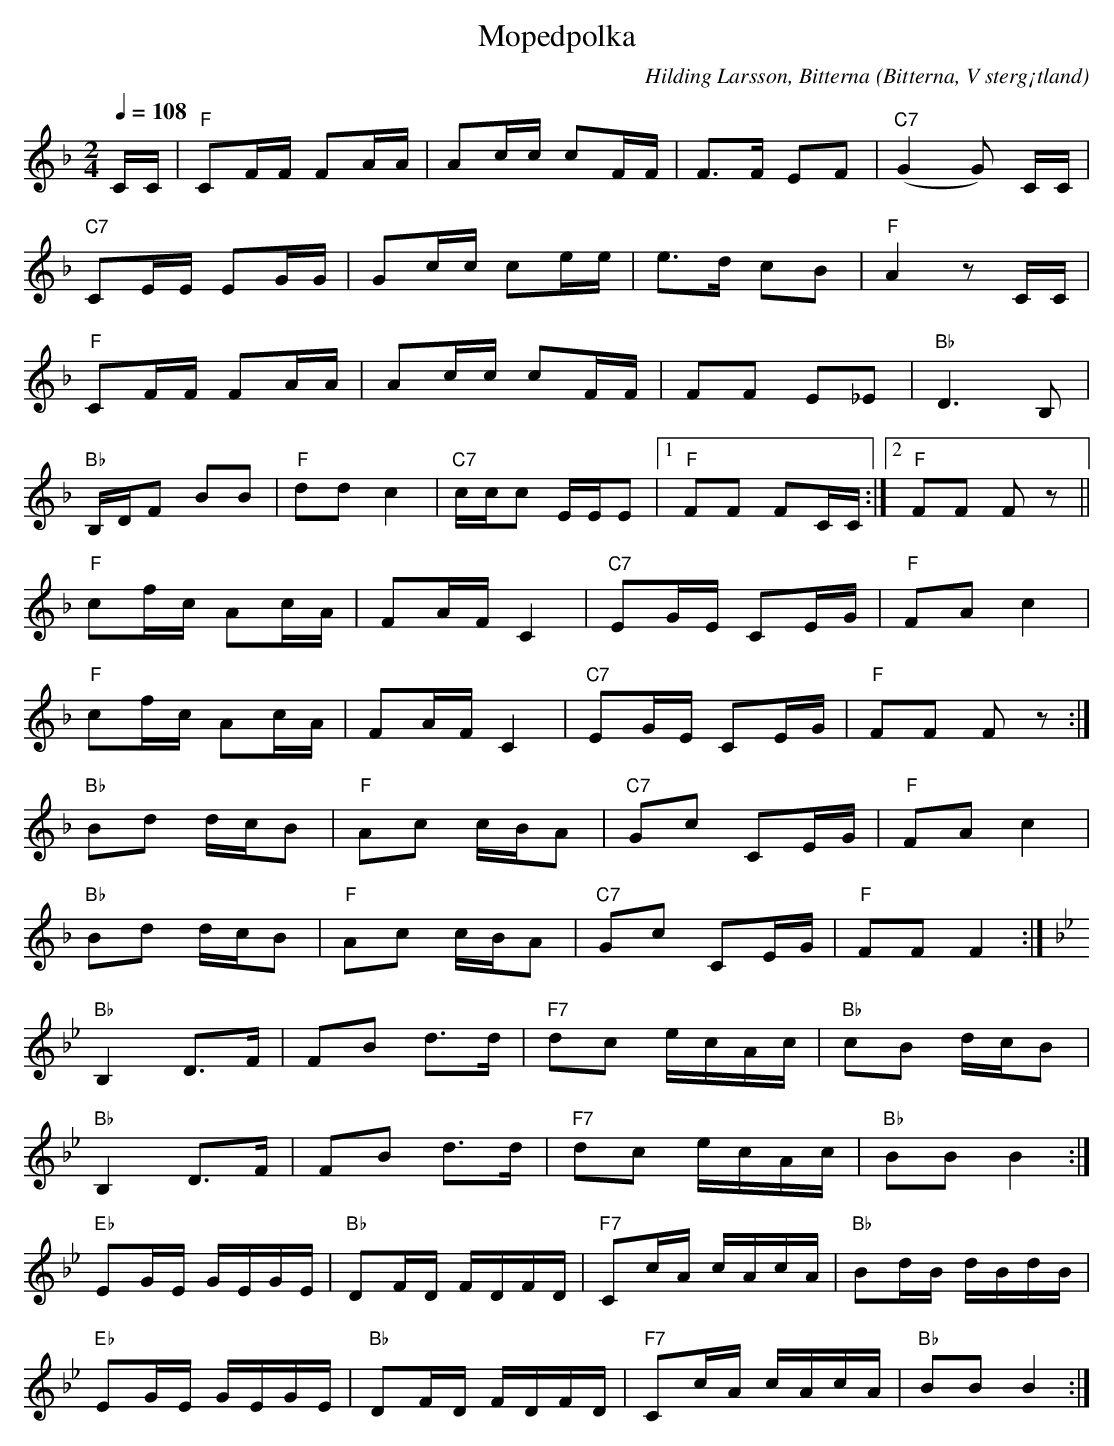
X:1
T:Mopedpolka
C:Hilding Larsson, Bitterna
O:Bitterna, V sterg¡tland
M:2/4
L:1/16
Q:1/4=108
K:F
CC | "F"C2FF F2AA | A2cc c2FF | F3F E2F2 | "C7"(G4G2) CC|
"C7"C2EE E2GG | G2cc c2ee | e3d c2B2 | "F"A4z2 CC|
"F"C2FF F2AA | A2cc c2FF | F2F2 E2_E2 |"Bb"D6B,2|
"Bb"B,DF2 B2B2 | "F"d2d2 c4 | "C7"ccc2 EEE2 |1 "F"F2F2 F2CC :|2 "F"F2F2 F2z2||
"F"c2fc A2cA | F2AF C4 | "C7"E2GE C2EG | "F"F2A2 c4 |
"F"c2fc A2cA | F2AF C4 | "C7"E2GE C2EG | "F"F2F2 F2 z2 :|
"Bb"B2d2 dcB2 | "F"A2c2 cBA2 | "C7"G2c2 C2EG |"F"F2A2c4 |
"Bb"B2d2 dcB2 | "F"A2c2 cBA2 | "C7"G2c2 C2EG |"F"F2F2F4 :|
[K:Bb]"Bb"B,4D3F | F2B2 d3d | "F7"d2c2 ecAc | "Bb"c2B2 dcB2|
"Bb"B,4D3F | F2B2 d3d | "F7"d2c2 ecAc | "Bb"B2B2 B4 :|
"Eb"E2GE GEGE | "Bb"D2FD FDFD | "F7"C2cA cAcA | "Bb"B2dB dBdB |
"Eb"E2GE GEGE | "Bb"D2FD FDFD | "F7"C2cA cAcA | "Bb"B2B2 B4 :|
